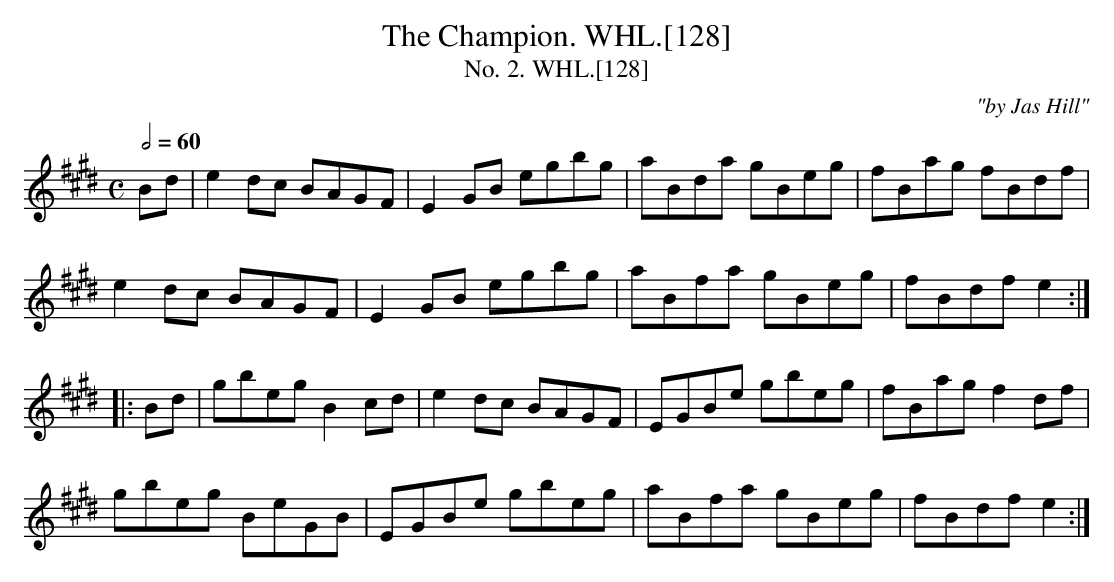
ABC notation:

X:1
T:Champion. WHL.[128], The
T:No. 2. WHL.[128]
C:"by Jas Hill"
M:C
L:1/8
Q:2/4=60
K:E
Bd | e2dc BAGF | E2GB egbg | aBda gBeg | fBag fBdf |
e2dc BAGF | E2GB egbg | aBfa gBeg | fBdf e2:|
|:Bd | gbeg B2cd | e2dc BAGF | EGBe gbeg | fBag f2df |
gbeg BeGB | EGBe gbeg | aBfa gBeg | fBdf e2:|
